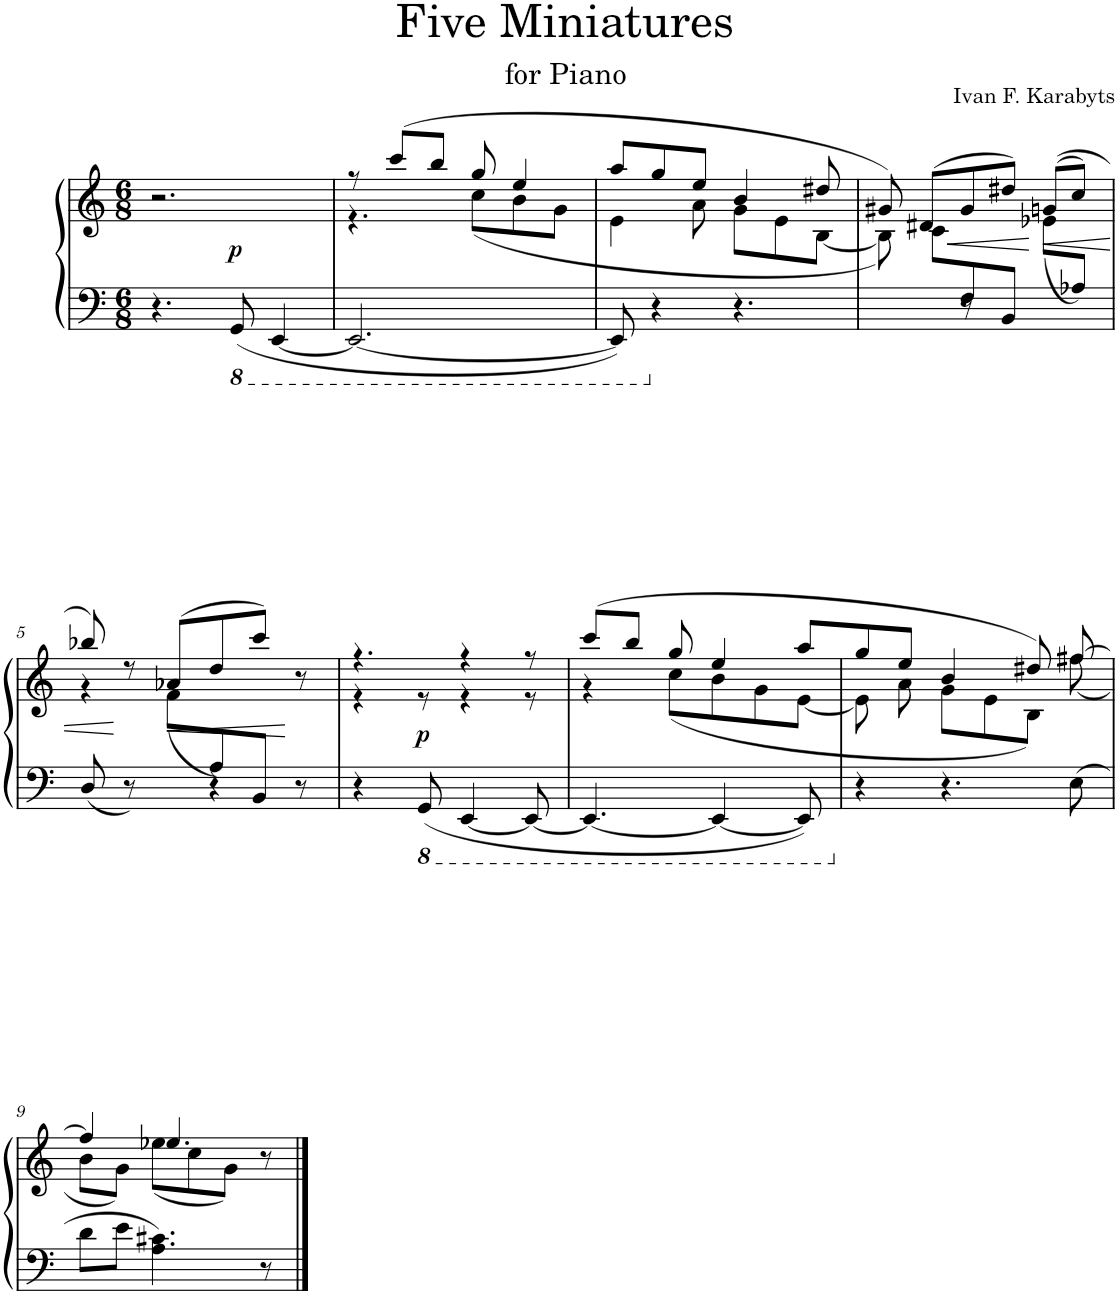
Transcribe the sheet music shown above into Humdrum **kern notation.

**kern	**kern	**dynam
*part1	*part1	*part1
*staff2	*staff1	*staff1/2
*I"Piano	*	*
*I'Pno.	*	*
*clefF4	*clefG2	*
*k[]	*k[]	*
*M6/8	*M6/8	*
=1	=1	=1
4.r	2.r	.
*8ba	*	*
!	!	!LO:DY:a=2
8GGG/	.	p
[<4EEE/	.	.
=2	=2	=2
*	*^	*
2.EEE/_	8r	4.r	.
.	(>8ccc/L	.	.
.	8bb/J	.	.
.	8gg/	(<8cc\L	.
.	4ee/	8b\	.
.	.	8g\J	.
=3	=3	=3	=3
8EEE/]	8aa/L	4e\	.
*X8ba	*	*	*
4r	8gg/	.	.
.	8ee/J	8a\	.
4.r	4b/	8g\L	.
.	.	8e\	.
.	8dd#X/	[<8B\J	.
=4	=4	=4	=4
*^	*	*	*
4ryy	8ryy	8g#X/)	8B\])	.
.	8ryy	(>8d#X/L	8c\L	.
!	!	!	!	!LO:HP:b
8F/	8r	8g#/	4ryy	<
8BB/J	4ryy	8dd#X/J)	.	.
!	!	!	!	!LO:HP:n=1:b
8ryy	.	((8gn/L	(<8e-X\L	[ <
8A-X/J)	8ryy	8cc/J)	8ryy	.
!!LO:LB:g=z	!!
=5	=5	=5	=5	=5
4.ryy	8D/	8bb-X/)	4r	.
.	8r	8r	.	[
!	!	!	!	!LO:HP:b
.	8ryy	(>8a-X/L	(<8f\L	<
8A/)	4r	8dd/	4.ryy	.
8BB/J	.	8ccc/J)	.	.
8ryy	8r	8r	.	[
*v	*v	*	*	*
=6	=6	=6	=6
4r	4.r	4r	.
*8ba	*	*	*
!	!	!	!LO:DY:a=2
8GGG/	.	8r	p
[<4EEE/	4r	4r	.
8EEE/_	8r	8r	.
=7	=7	=7	=7
4.EEE/_	(>8ccc/L	4r	.
.	8bb/J	.	.
.	8gg/	(<8cc\L	.
4EEE/_	4ee/	8b\	.
.	.	8g\	.
8EEE/]	8aa/L	[8e\J	.
=8	=8	=8	=8
*X8ba	*	*	*
4r	8gg/	8e\]	.
.	8ee/J	8a\	.
4.r	4b/	8g\L	.
.	.	8e\	.
.	8dd#X/)	8B\J)	.
8E\	[8ff#X/	(<8ff#\	.
!!LO:LB:g=z	!!
=9	=9	=9	=9
8d\L	4ff#/]	8b\L	.
8e\J	.	8g\J)	.
4.A\ 4.c#X\	4.ee-X/	(<8ee-\L	.
.	.	8cc\	.
.	.	8g\J)	.
8r	8r	8ryy	.
*	*v	*v	*
==	==	==
*-	*-	*-
